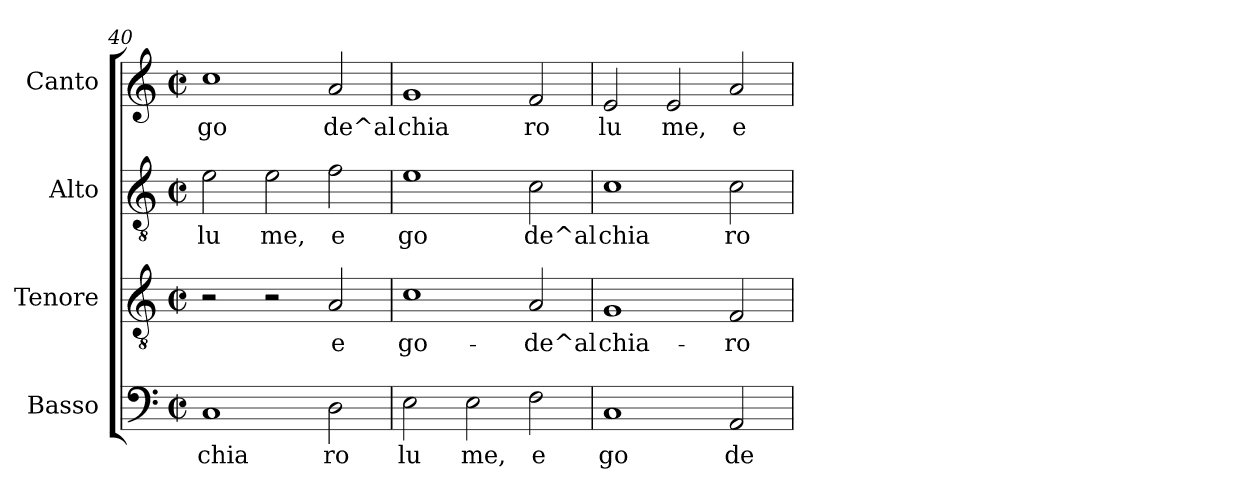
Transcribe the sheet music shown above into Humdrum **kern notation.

**kern	**text	**kern	**text	**kern	**text	**kern	**text
*part4	*part4	*part3	*part3	*part2	*part2	*part1	*part1
*staff4	*staff4	*staff3	*staff3	*staff2	*staff2	*staff1	*staff1
*I"Basso	*	*I"Tenore	*	*I"Alto	*	*I"Canto	*
*I'Basso	*	*I'Tenore	*	*I'Alto	*	*I'Canto	*
*clefF4	*	*clefGv2	*	*clefGv2	*	*clefG2	*
*k[]	*	*k[]	*	*k[]	*	*k[]	*
*C:	*	*C:	*	*C:	*	*C:	*
*M2/2	*	*M2/2	*	*M2/2	*	*M2/2	*
*met(c|)	*	*met(c|)	*	*met(c|)	*	*met(c|)	*
=40	=40	=40	=40	=40	=40	=40	=40
!	!LO:LY:b:cj	!	!	!	!LO:LY:b:cj	!	!LO:LY:a:cj
1C	chia	2r	.	2e\	lu	1cc	go
!	!	!	!	!	!LO:LY:b:cj	!	!
.	.	2r	.	2e\	me,	.	.
!	!LO:LY:b:cj	!	!LO:LY:b:cj	!	!LO:LY:b:cj	!	!LO:LY:a:cj
2D\	ro	2A/	e	2f\	e	2a/	de^al
=41	=41	=41	=41	=41	=41	=41	=41
!	!LO:LY:b:cj	!	!LO:LY:b:cj	!	!LO:LY:b:cj	!	!LO:LY:a:cj
2E\	lu	1c	go-	1e	go	1g	chia
!	!LO:LY:b:cj	!	!	!	!	!	!
2E\	me,	.	.	.	.	.	.
!	!LO:LY:b:cj	!	!LO:LY:b:cj	!	!LO:LY:b:cj	!	!LO:LY:a:cj
2F\	e	2A/	-de^al	2c\	de^al	2f/	ro
=42	=42	=42	=42	=42	=42	=42	=42
!	!LO:LY:b:cj	!	!LO:LY:b:cj	!	!LO:LY:b:cj	!	!LO:LY:a:cj
1C	go	1G	chia-	1c	chia	2e/	lu
!	!	!	!	!	!	!	!LO:LY:a:cj
.	.	.	.	.	.	2e/	me,
!	!LO:LY:b:cj	!	!LO:LY:b:cj	!	!LO:LY:b:cj	!	!LO:LY:a:cj
2AA/	de	2F/	-ro	2c\	ro	2a/	e
=	=	=	=	=	=	=	=
*-	*-	*-	*-	*-	*-	*-	*-
